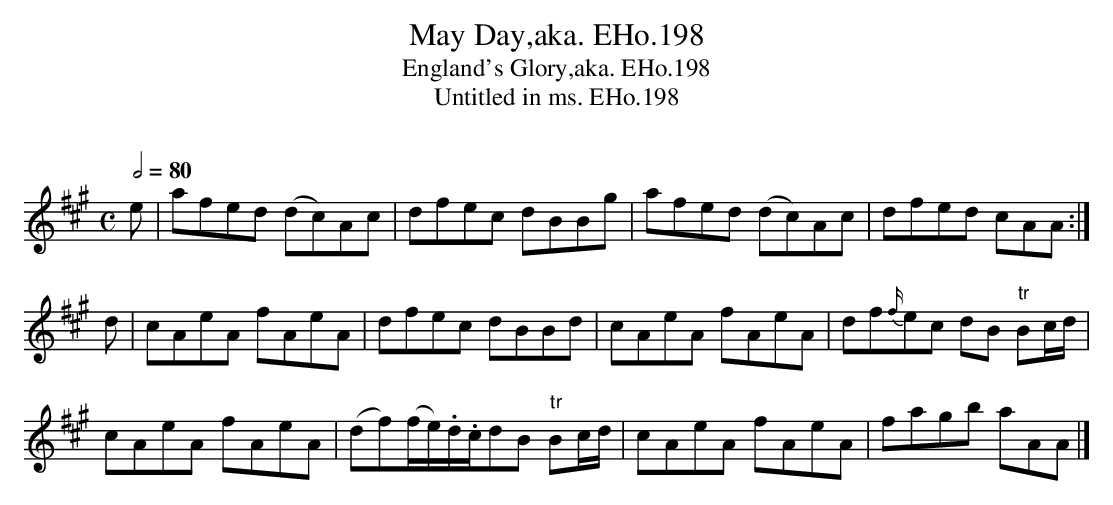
X:1
T:May Day,aka. EHo.198
T:England's Glory,aka. EHo.198
T:Untitled in ms. EHo.198
M:C
L:1/8
Q:1/2=80
O:
K:A
e | afed (dc)Ac | dfec dBBg | afed (dc)Ac | dfed cAA :|
d | cAeA fAeA | dfec dBBd | cAeA fAeA | df{f/}ec dB "tr"Bc/d/ |
cAeA fAeA | (df)(f/e/).d/.c/dB "tr"Bc/d/ | cAeA fAeA | fagb aAA |]
